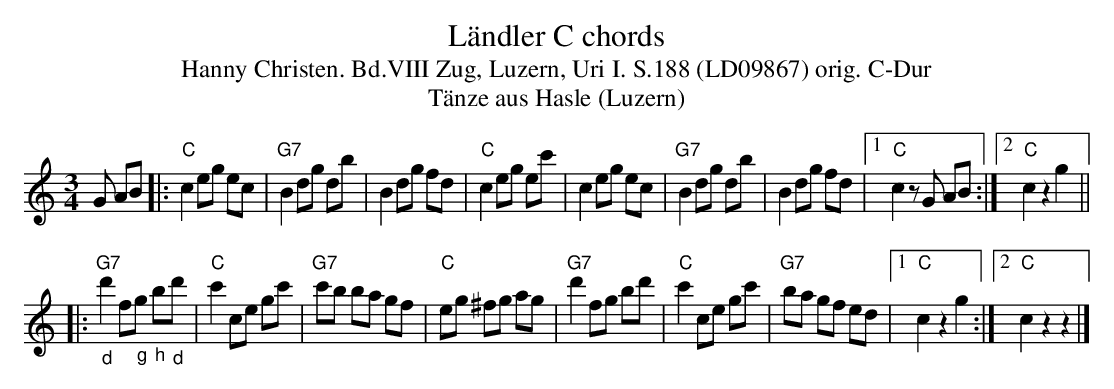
X:1
T: Ländler C chords
T:Hanny Christen. Bd.VIII Zug, Luzern, Uri I. S.188 (LD09867) orig. C-Dur
T: T\"anze aus Hasle (Luzern)
M:3/4
L:1/8
K:C %%MIDI gchordon
G AB |: "C"c2 eg ec | "G7"B2 dg db | B2 dg fd | "C"c2 eg ec' |\
           c2 eg ec | "G7"B2 dg db | B2 dg fd |1 "C"c2 zG AB :|2 "C"c2z2g2 ||
|:
"G7""_d"d'2 f"_g"g "_h"b"_d"d' | "C"c'2 ce gc' | "G7"c'b ba gf | "C"eg ^fg ag |\
"G7"d'2 fg bd' | "C"c'2 ce gc' | "G7"ba gf ed |1 "C"c2z2g2 :|2 "C"c2z2z2 |]
